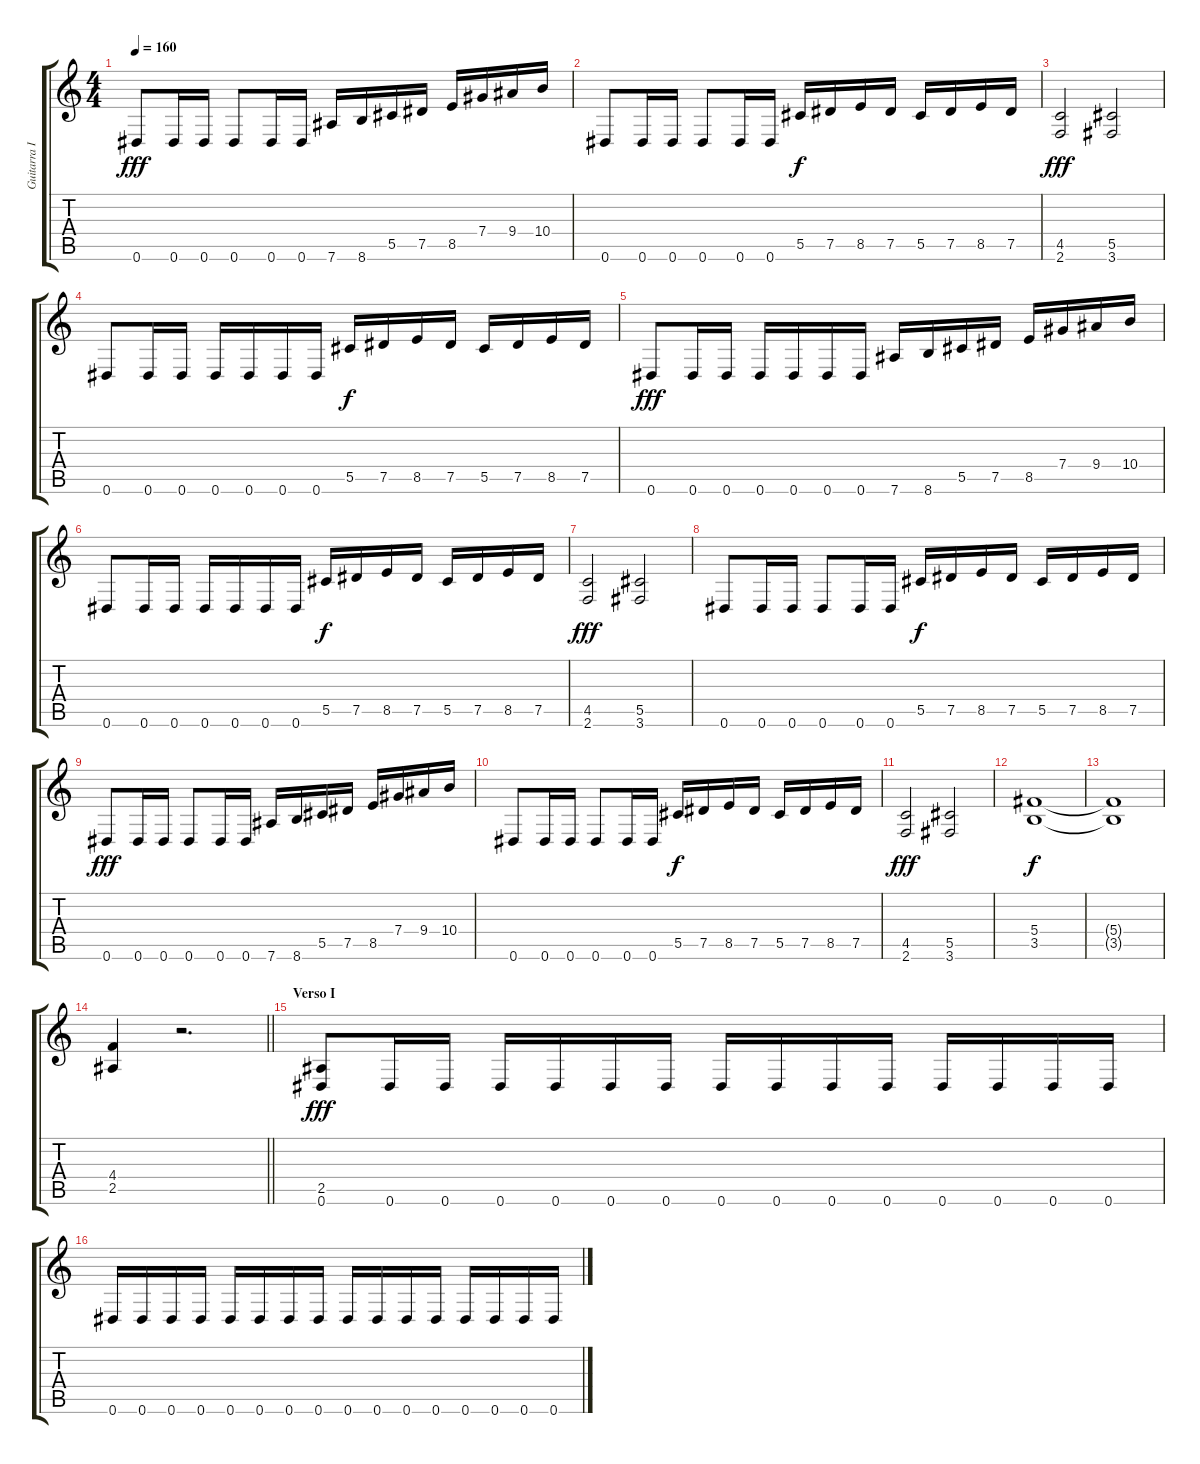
\track ("Guitarra I" "Guitarra I") {instrument distortionguitar}
\staff {score tabs}
\tuning (Eb4 Bb3 Gb3 Db3 Ab2 Eb2) {hide}
\ts (4 4)
\tempo 160
\clef g2
\ks c
0.6.8{dy fff} 0.6.16 0.6.16 0.6.8 0.6.16 0.6.16 7.6.16 8.6.16 5.5.16 7.5.16 8.5.16 7.4.16 9.4.16 10.4.16 |
0.6.8 0.6.16 0.6.16 0.6.8 0.6.16 0.6.16 5.5.16{dy f} 7.5.16 8.5.16 7.5.16 5.5.16 7.5.16 8.5.16 7.5.16 |
(4.5 2.6).2{dy fff} (5.5 3.6).2 |
0.6.8 0.6.16 0.6.16 0.6.16 0.6.16 0.6.16 0.6.16 5.5.16{dy f} 7.5.16 8.5.16 7.5.16 5.5.16 7.5.16 8.5.16 7.5.16 |
0.6.8{dy fff} 0.6.16 0.6.16 0.6.16 0.6.16 0.6.16 0.6.16 7.6.16 8.6.16 5.5.16 7.5.16 8.5.16 7.4.16 9.4.16 10.4.16 |
0.6.8 0.6.16 0.6.16 0.6.16 0.6.16 0.6.16 0.6.16 5.5.16{dy f} 7.5.16 8.5.16 7.5.16 5.5.16 7.5.16 8.5.16 7.5.16 |
(4.5 2.6).2{dy fff} (5.5 3.6).2 |
0.6.8 0.6.16 0.6.16 0.6.8 0.6.16 0.6.16 5.5.16{dy f} 7.5.16 8.5.16 7.5.16 5.5.16 7.5.16 8.5.16 7.5.16 |
0.6.8{dy fff} 0.6.16 0.6.16 0.6.8 0.6.16 0.6.16 7.6.16 8.6.16 5.5.16 7.5.16 8.5.16 7.4.16 9.4.16 10.4.16 |
0.6.8 0.6.16 0.6.16 0.6.8 0.6.16 0.6.16 5.5.16{dy f} 7.5.16 8.5.16 7.5.16 5.5.16 7.5.16 8.5.16 7.5.16 |
(4.5 2.6).2{dy fff} (5.5 3.6).2 |
(5.4 3.5).1{dy f} |
(5.4{t} 3.5{t}).1 |
\barLineRight lightlight
(4.4 2.5).4 r.2{d} |
\section ("" "Verso I")
(2.5 0.6).8{dy fff} 0.6.16 0.6.16 0.6.16 0.6.16 0.6.16 0.6.16 0.6.16 0.6.16 0.6.16 0.6.16 0.6.16 0.6.16 0.6.16 0.6.16 |
0.6.16 0.6.16 0.6.16 0.6.16 0.6.16 0.6.16 0.6.16 0.6.16 0.6.16 0.6.16 0.6.16 0.6.16 0.6.16 0.6.16 0.6.16 0.6.16
